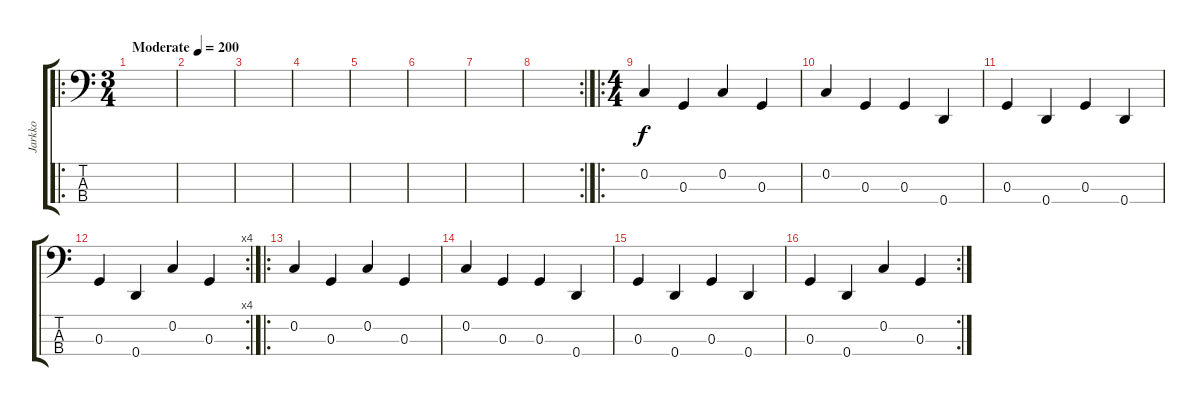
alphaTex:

\track ("Jarkko" "Jarkko") {instrument electricbassfinger}
\staff {score tabs}
\tuning (F2 C2 G1 D1) {hide}
\ro
\ts (3 4)
\tempo (200 "Moderate")
\clef f4
\ks c
|
|
|
|
|
|
|
\rc 2
|
\ro
\ts (4 4)
0.2.4 0.3.4 0.2.4 0.3.4 |
0.2.4 0.3.4 0.3.4 0.4.4 |
0.3.4 0.4.4 0.3.4 0.4.4 |
\rc 4
0.3.4 0.4.4 0.2.4 0.3.4 |
\ro
0.2.4 0.3.4 0.2.4 0.3.4 |
0.2.4 0.3.4 0.3.4 0.4.4 |
0.3.4 0.4.4 0.3.4 0.4.4 |
\rc 2
0.3.4 0.4.4 0.2.4 0.3.4
